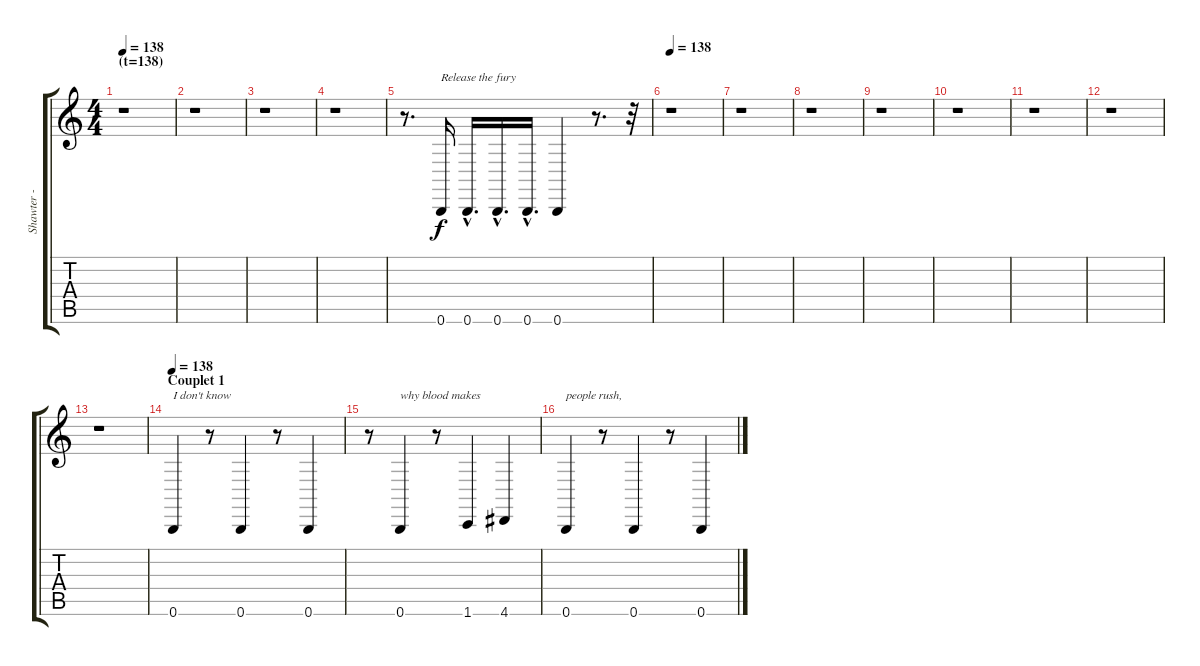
\track ("Shawter - Chant" "Shawter - ") {instrument trumpet}
\staff {score tabs}
\tuning (Db4 Ab3 E3 B2 Gb2 B1) {hide}
\ts (4 4)
\section ("" "(t=138)")
\tempo 138
\clef g2
\ks c
r.1{dy f} |
r.1 |
r.1 |
r.1 |
r.8{d volume 16 balance 8 instrument trumpet} 0.6.16{txt "Release the fury"} 0.6{hac}.16{d} 0.6{hac}.16{d} 0.6{hac}.16{d} 0.6.4 r.8{d} r.32 |
\section ("" "")
\tempo 138
r.1 |
r.1 |
r.1 |
r.1 |
r.1 |
r.1 |
r.1 |
r.1 |
\section ("" "Couplet 1")
\tempo 138
0.6.4{txt "I don't know" volume 16 balance 8 instrument trumpet} r.8 0.6.4 r.8 0.6.4 |
r.8 0.6.4{txt "why blood makes"} r.8 1.6.4 4.6.4 |
0.6.4{txt "people rush,"} r.8 0.6.4 r.8 0.6.4
